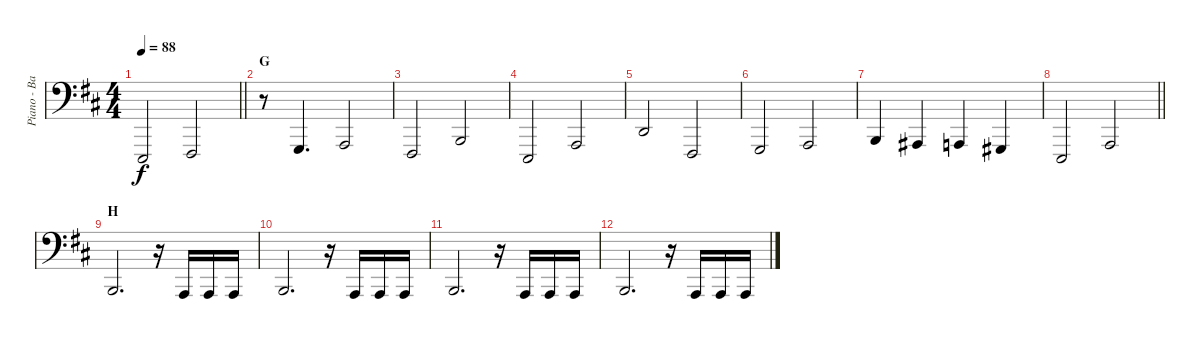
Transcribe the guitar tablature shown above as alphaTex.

\track ("Piano - Bass" "Piano - Ba") {instrument acousticgrandpiano}
\staff {score}
\tuning (G2 D2 A1 E1 B0) {hide}
\ts (4 4)
\tempo 88
\clef f4
\barLineRight lightlight
\ks d
0.4.2{dy f} 2.4.2 |
\section ("" "G")
r.8 3.4.4{d} 0.3.2 |
2.4.2 2.3.2 |
0.4.2 0.3.2 |
0.2.2 2.4.2 |
3.4.2 0.3.2 |
2.3.4 1.3.4 0.3.4 4.4.4 |
\barLineRight lightlight
0.4.2 0.3.2 |
\section ("" "H")
2.3.2{d} r.16 0.3.16 0.3.16 0.3.16 |
2.3.2{d} r.16 0.3.16 0.3.16 0.3.16 |
2.3.2{d} r.16 0.3.16 0.3.16 0.3.16 |
2.3.2{d} r.16 0.3.16 0.3.16 0.3.16
